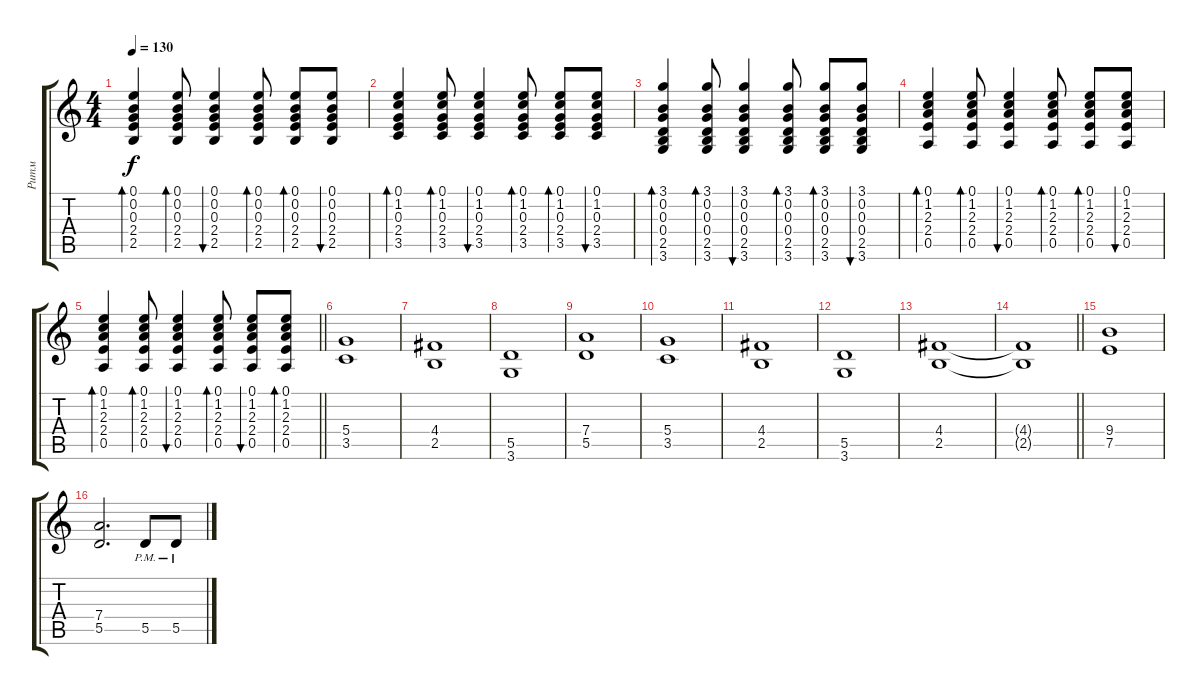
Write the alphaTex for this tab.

\track ("Ритм" "Ритм") {instrument distortionguitar}
\staff {score tabs}
\tuning (E4 B3 G3 D3 A2 E2) {hide}
\ts (4 4)
\tempo 130
\clef g2
\ks c
(0.1 0.2 0.3 2.4 2.5).4{bd 60 dy f} (0.1 0.2 0.3 2.4 2.5).8{bd 60} (0.1 0.2 0.3 2.4 2.5).4{bu 60} (0.1 0.2 0.3 2.4 2.5).8{bd 60} (0.1 0.2 0.3 2.4 2.5).8{bd 60} (0.1 0.2 0.3 2.4 2.5).8{bu 60} |
(0.1 1.2 0.3 2.4 3.5).4{bd 60} (0.1 1.2 0.3 2.4 3.5).8{bd 60} (0.1 1.2 0.3 2.4 3.5).4{bu 60} (0.1 1.2 0.3 2.4 3.5).8{bd 60} (0.1 1.2 0.3 2.4 3.5).8{bd 60} (0.1 1.2 0.3 2.4 3.5).8{bu 60} |
(3.1 0.2 0.3 0.4 2.5 3.6).4{bd 60} (3.1 0.2 0.3 0.4 2.5 3.6).8{bd 60} (3.1 0.2 0.3 0.4 2.5 3.6).4{bu 60} (3.1 0.2 0.3 0.4 2.5 3.6).8{bd 60} (3.1 0.2 0.3 0.4 2.5 3.6).8{bd 60} (3.1 0.2 0.3 0.4 2.5 3.6).8{bu 60} |
(0.1 1.2 2.3 2.4 0.5).4{bd 60} (0.1 1.2 2.3 2.4 0.5).8{bd 60} (0.1 1.2 2.3 2.4 0.5).4{bu 60} (0.1 1.2 2.3 2.4 0.5).8{bd 60} (0.1 1.2 2.3 2.4 0.5).8{bd 60} (0.1 1.2 2.3 2.4 0.5).8{bu 60} |
\barLineRight lightlight
(0.1 1.2 2.3 2.4 0.5).4{bd 60} (0.1 1.2 2.3 2.4 0.5).8{bd 60} (0.1 1.2 2.3 2.4 0.5).4{bu 60} (0.1 1.2 2.3 2.4 0.5).8{bd 60} (0.1 1.2 2.3 2.4 0.5).8{bu 60} (0.1 1.2 2.3 2.4 0.5).8{bd 60} |
(5.4 3.5).1{volume 12 instrument distortionguitar} |
(4.4 2.5).1 |
(5.5 3.6).1 |
(7.4 5.5).1 |
(5.4 3.5).1 |
(4.4 2.5).1 |
(5.5 3.6).1 |
(4.4 2.5).1 |
\barLineRight lightlight
(4.4{t} 2.5{t}).1 |
(9.4 7.5).1 |
(7.4 5.5).2{d} 5.5{pm}.8 5.5{pm}.8
